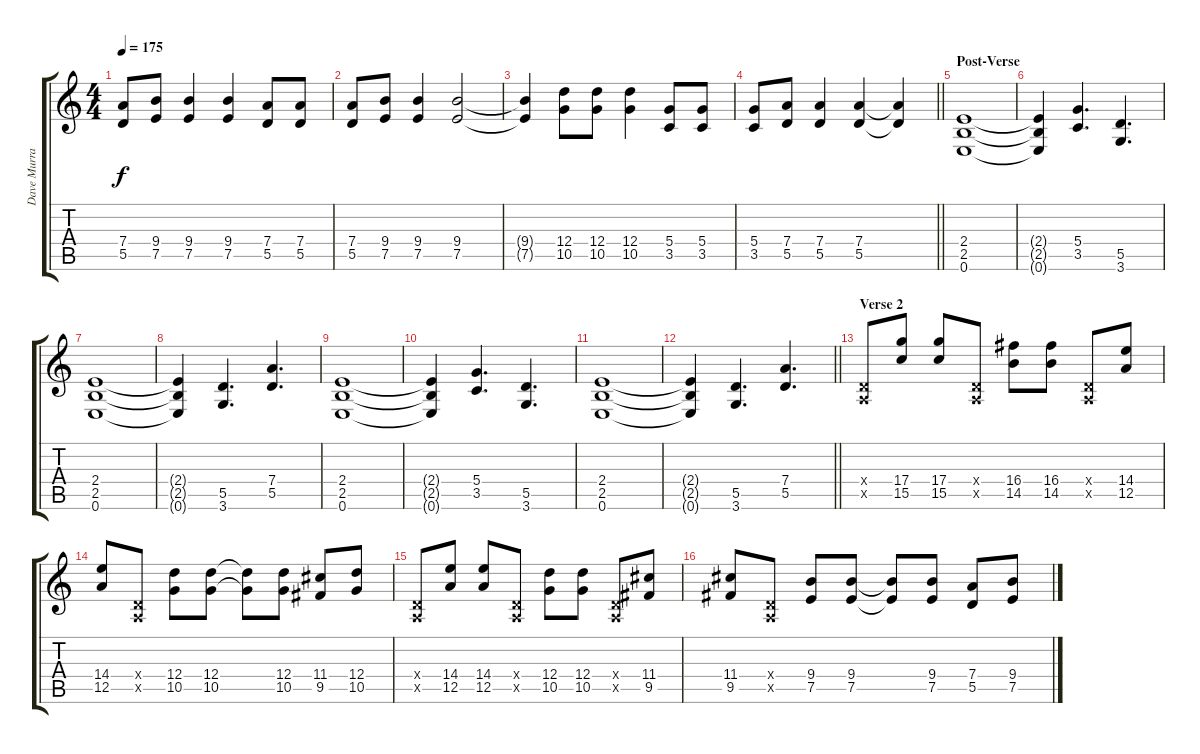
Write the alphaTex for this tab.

\track ("Dave Murray" "Dave Murra") {instrument distortionguitar}
\staff {score tabs}
\tuning (E4 B3 G3 D3 A2 E2) {hide}
\ts (4 4)
\tempo 175
\clef g2
\ks c
(7.4 5.5).8{dy f} (9.4 7.5).8 (9.4 7.5).4 (9.4 7.5).4 (7.4 5.5).8 (7.4 5.5).8 |
(7.4 5.5).8 (9.4 7.5).8 (9.4 7.5).4 (9.4 7.5).2 |
(9.4{t} 7.5{t}).4 (12.4 10.5).8 (12.4 10.5).8 (12.4 10.5).4 (5.4 3.5).8 (5.4 3.5).8 |
\barLineRight lightlight
(5.4 3.5).8 (7.4 5.5).8 (7.4 5.5).4 (7.4 5.5).4 (7.4{t} 5.5{t}).4 |
\section ("" "Post-Verse")
(2.4 2.5 0.6).1 |
(2.4{t} 2.5{t} 0.6{t}).4 (5.4 3.5).4{d} (5.5 3.6).4{d} |
(2.4 2.5 0.6).1 |
(2.4{t} 2.5{t} 0.6{t}).4 (5.5 3.6).4{d} (7.4 5.5).4{d} |
(2.4 2.5 0.6).1 |
(2.4{t} 2.5{t} 0.6{t}).4 (5.4 3.5).4{d} (5.5 3.6).4{d} |
(2.4 2.5 0.6).1 |
\barLineRight lightlight
(2.4{t} 2.5{t} 0.6{t}).4 (5.5 3.6).4{d} (7.4 5.5).4{d} |
\section ("" "Verse 2")
(0.4{x} 0.5{x}).8 (17.4 15.5).8 (17.4 15.5).8 (0.4{x} 0.5{x}).8 (16.4 14.5).8 (16.4 14.5).8 (0.4{x} 0.5{x}).8 (14.4 12.5).8 |
(14.4 12.5).8 (0.4{x} 0.5{x}).8 (12.4 10.5).8 (12.4 10.5).8 (12.4{t} 10.5{t}).8 (12.4 10.5).8 (11.4 9.5).8 (12.4 10.5).8 |
(0.4{x} 0.5{x}).8 (14.4 12.5).8 (14.4 12.5).8 (0.4{x} 0.5{x}).8 (12.4 10.5).8 (12.4 10.5).8 (0.4{x} 0.5{x}).8 (11.4 9.5).8 |
(11.4 9.5).8 (0.4{x} 0.5{x}).8 (9.4 7.5).8 (9.4 7.5).8 (9.4{t} 7.5{t}).8 (9.4 7.5).8 (7.4 5.5).8 (9.4 7.5).8
